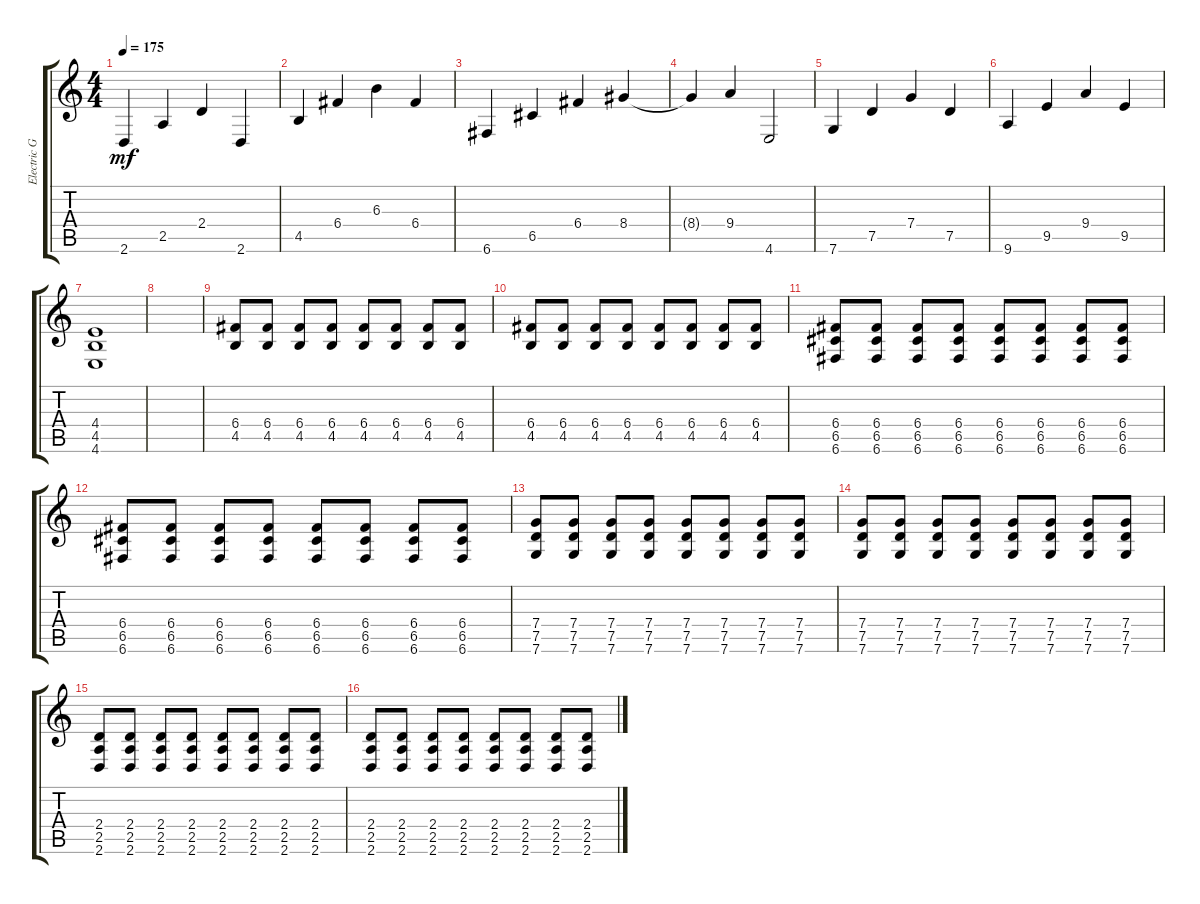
\track ("Electric Guitar" "Electric G") {instrument electricguitarclean}
\staff {score tabs}
\tuning (D4 A3 F3 C3 G2 C2) {hide}
\ts (4 4)
\tempo 175
\clef g2
\ks c
2.6.4{dy mf} 2.5.4 2.4.4 2.6.4 |
4.5.4 6.4.4 6.3.4 6.4.4 |
6.6.4 6.5.4 6.4.4 8.4.4 |
8.4{t}.4 9.4.4 4.6.2 |
7.6.4 7.5.4 7.4.4 7.5.4 |
9.6.4 9.5.4 9.4.4 9.5.4 |
(4.4 4.5 4.6).1 |
|
(6.4 4.5).8 (6.4 4.5).8 (6.4 4.5).8 (6.4 4.5).8 (6.4 4.5).8 (6.4 4.5).8 (6.4 4.5).8 (6.4 4.5).8 |
(6.4 4.5).8 (6.4 4.5).8 (6.4 4.5).8 (6.4 4.5).8 (6.4 4.5).8 (6.4 4.5).8 (6.4 4.5).8 (6.4 4.5).8 |
(6.4 6.5 6.6).8 (6.4 6.5 6.6).8 (6.4 6.5 6.6).8 (6.4 6.5 6.6).8 (6.4 6.5 6.6).8 (6.4 6.5 6.6).8 (6.4 6.5 6.6).8 (6.4 6.5 6.6).8 |
(6.4 6.5 6.6).8 (6.4 6.5 6.6).8 (6.4 6.5 6.6).8 (6.4 6.5 6.6).8 (6.4 6.5 6.6).8 (6.4 6.5 6.6).8 (6.4 6.5 6.6).8 (6.4 6.5 6.6).8 |
(7.4 7.5 7.6).8 (7.4 7.5 7.6).8 (7.4 7.5 7.6).8 (7.4 7.5 7.6).8 (7.4 7.5 7.6).8 (7.4 7.5 7.6).8 (7.4 7.5 7.6).8 (7.4 7.5 7.6).8 |
(7.4 7.5 7.6).8 (7.4 7.5 7.6).8 (7.4 7.5 7.6).8 (7.4 7.5 7.6).8 (7.4 7.5 7.6).8 (7.4 7.5 7.6).8 (7.4 7.5 7.6).8 (7.4 7.5 7.6).8 |
(2.4 2.5 2.6).8 (2.4 2.5 2.6).8 (2.4 2.5 2.6).8 (2.4 2.5 2.6).8 (2.4 2.5 2.6).8 (2.4 2.5 2.6).8 (2.4 2.5 2.6).8 (2.4 2.5 2.6).8 |
(2.4 2.5 2.6).8 (2.4 2.5 2.6).8 (2.4 2.5 2.6).8 (2.4 2.5 2.6).8 (2.4 2.5 2.6).8 (2.4 2.5 2.6).8 (2.4 2.5 2.6).8 (2.4 2.5 2.6).8
